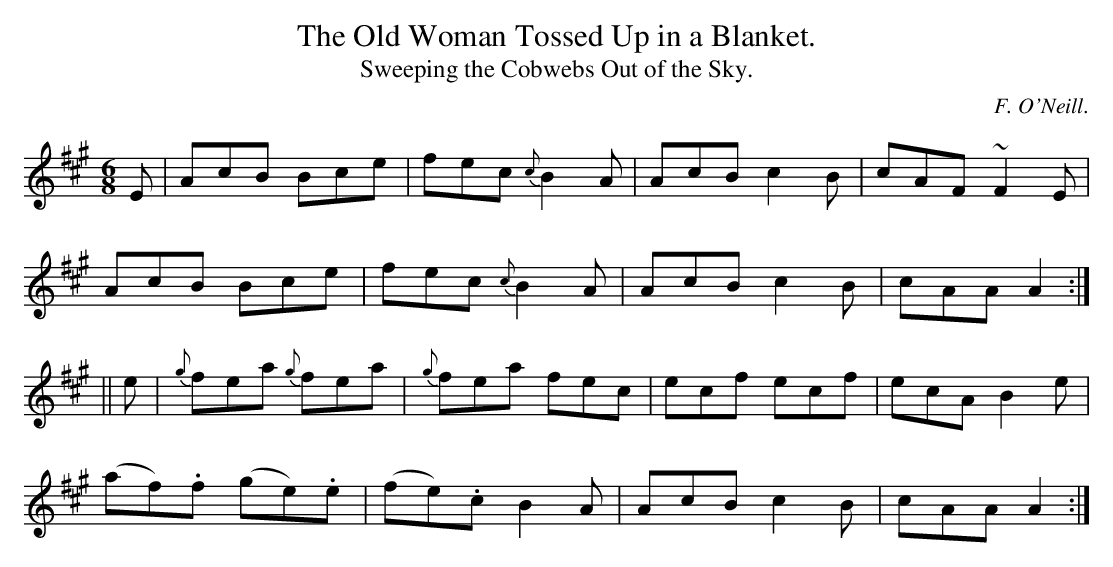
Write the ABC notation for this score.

X:1
T: The Old Woman Tossed Up in a Blanket.
T: Sweeping the Cobwebs Out of the Sky.
C: F. O'Neill.
M: 6/8
K: A
E|AcB Bce|fec {c}B2 A|AcB c2 B|cAF ~F2 E|
AcB Bce|fec {c}B2 A|AcB c2 B|cAA A2:|
||e|{g}fea {g}fea|{g}fea fec|ecf ecf|ecA B2 e|
(af).f (ge).e|(fe).c B2 A|AcB c2 B|cAA A2:|
